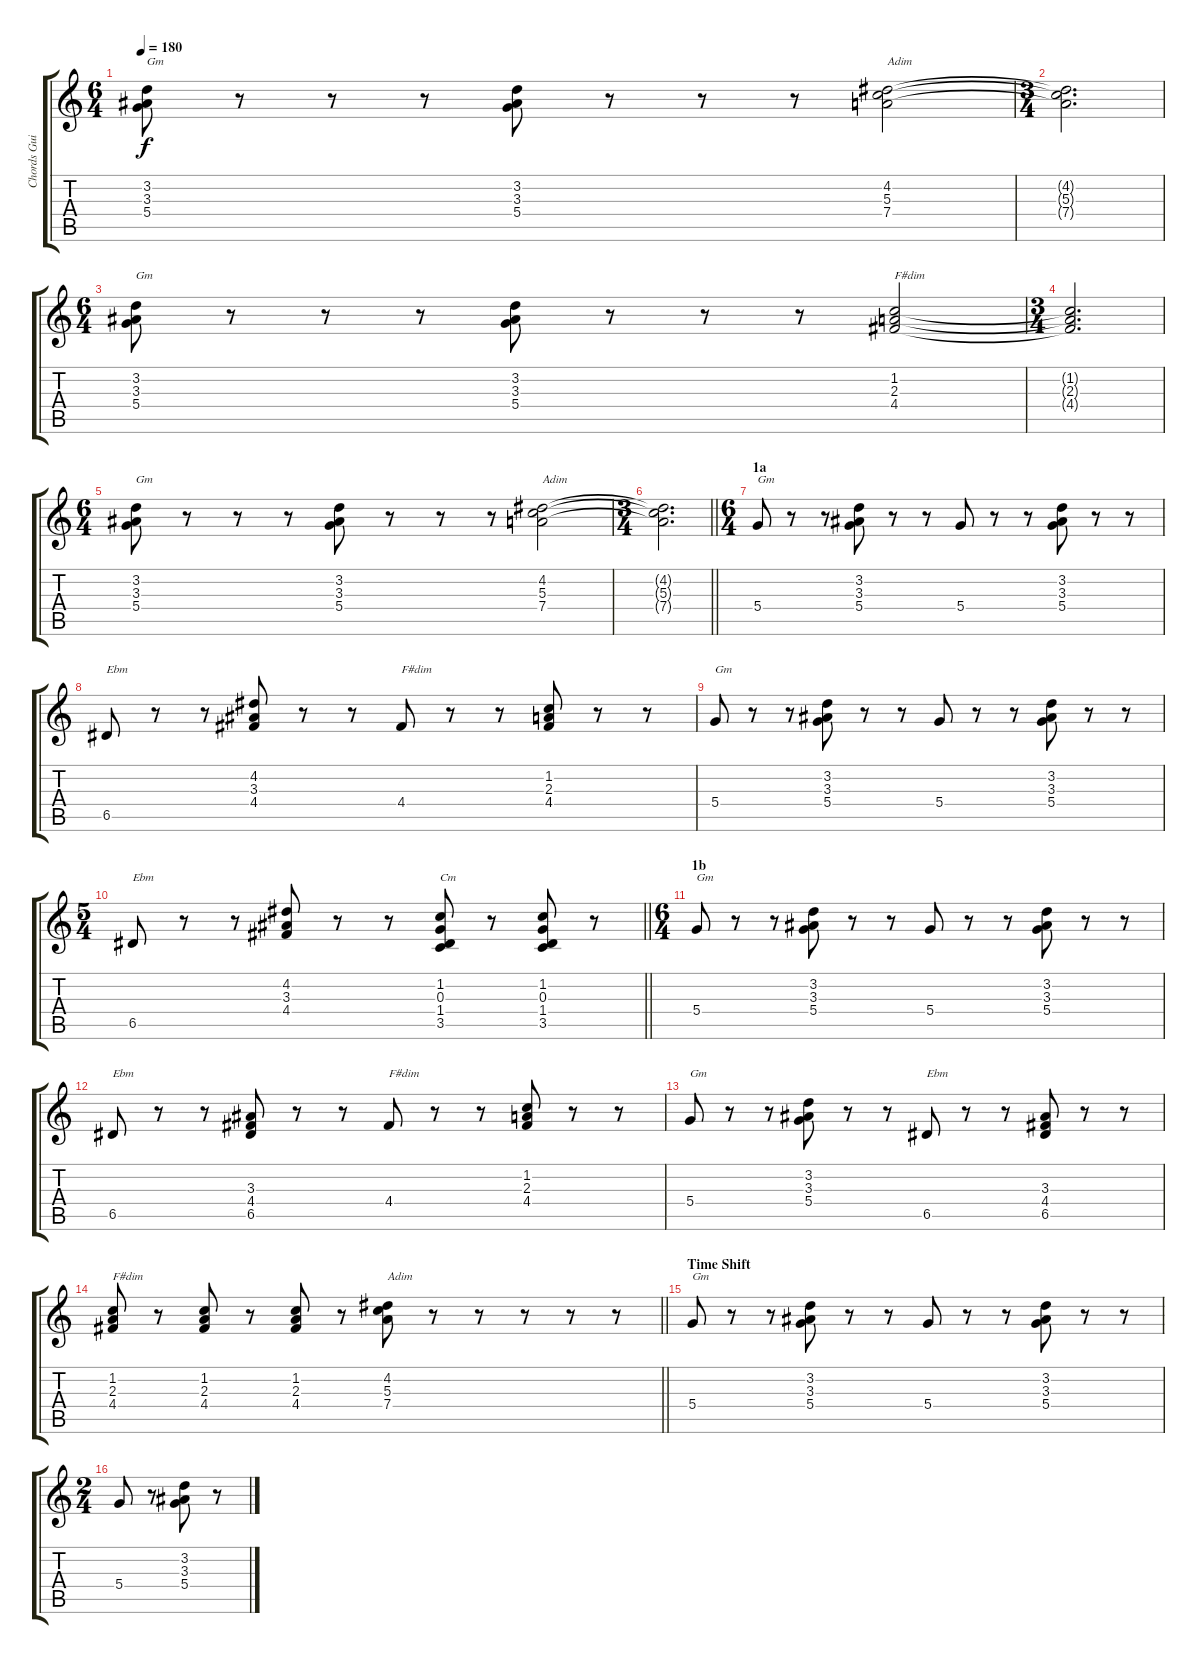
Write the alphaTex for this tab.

\track ("Chords Guitar" "Chords Gui") {instrument acousticguitarnylon}
\staff {score tabs}
\tuning (E4 B3 G3 D3 A2 E2) {hide}
\ts (6 4)
\tempo 180
\clef g2
\ks c
(3.2 3.3 5.4).8{txt "Gm" dy f} r.8 r.8 r.8 (3.2 3.3 5.4).8 r.8 r.8 r.8 (4.2 5.3 7.4).2{txt "Adim"} |
\ts (3 4)
(4.2{t} 5.3{t} 7.4{t}).2{d} |
\ts (6 4)
(3.2 3.3 5.4).8{txt "Gm"} r.8 r.8 r.8 (3.2 3.3 5.4).8 r.8 r.8 r.8 (1.2 2.3 4.4).2{txt "F#dim"} |
\ts (3 4)
(1.2{t} 2.3{t} 4.4{t}).2{d} |
\ts (6 4)
(3.2 3.3 5.4).8{txt "Gm"} r.8 r.8 r.8 (3.2 3.3 5.4).8 r.8 r.8 r.8 (4.2 5.3 7.4).2{txt "Adim"} |
\ts (3 4)
\barLineRight lightlight
(4.2{t} 5.3{t} 7.4{t}).2{d} |
\ts (6 4)
\section ("" "1a")
5.4.8{txt "Gm"} r.8 r.8 (3.2 3.3 5.4).8 r.8 r.8 5.4.8 r.8 r.8 (3.2 3.3 5.4).8 r.8 r.8 |
6.5.8{txt "Ebm"} r.8 r.8 (4.2 3.3 4.4).8 r.8 r.8 4.4.8{txt "F#dim"} r.8 r.8 (1.2 2.3 4.4).8 r.8 r.8 |
5.4.8{txt "Gm"} r.8 r.8 (3.2 3.3 5.4).8 r.8 r.8 5.4.8 r.8 r.8 (3.2 3.3 5.4).8 r.8 r.8 |
\ts (5 4)
\barLineRight lightlight
6.5.8{txt "Ebm"} r.8 r.8 (4.2 3.3 4.4).8 r.8 r.8 (1.2 0.3 1.4 3.5).8{txt "Cm"} r.8 (1.2 0.3 1.4 3.5).8 r.8 |
\ts (6 4)
\section ("" "1b")
5.4.8{txt "Gm"} r.8 r.8 (3.2 3.3 5.4).8 r.8 r.8 5.4.8 r.8 r.8 (3.2 3.3 5.4).8 r.8 r.8 |
6.5.8{txt "Ebm"} r.8 r.8 (3.3 4.4 6.5).8 r.8 r.8 4.4.8{txt "F#dim"} r.8 r.8 (1.2 2.3 4.4).8 r.8 r.8 |
5.4.8{txt "Gm"} r.8 r.8 (3.2 3.3 5.4).8 r.8 r.8 6.5.8{txt "Ebm"} r.8 r.8 (3.3 4.4 6.5).8 r.8 r.8 |
\barLineRight lightlight
(1.2 2.3 4.4).8{txt "F#dim"} r.8 (1.2 2.3 4.4).8 r.8 (1.2 2.3 4.4).8 r.8 (4.2 5.3 7.4).8{txt "Adim"} r.8 r.8 r.8 r.8 r.8 |
\section ("" "Time Shift")
5.4.8{txt "Gm"} r.8 r.8 (3.2 3.3 5.4).8 r.8 r.8 5.4.8 r.8 r.8 (3.2 3.3 5.4).8 r.8 r.8 |
\ts (2 4)
5.4.8 r.8 (3.2 3.3 5.4).8 r.8
